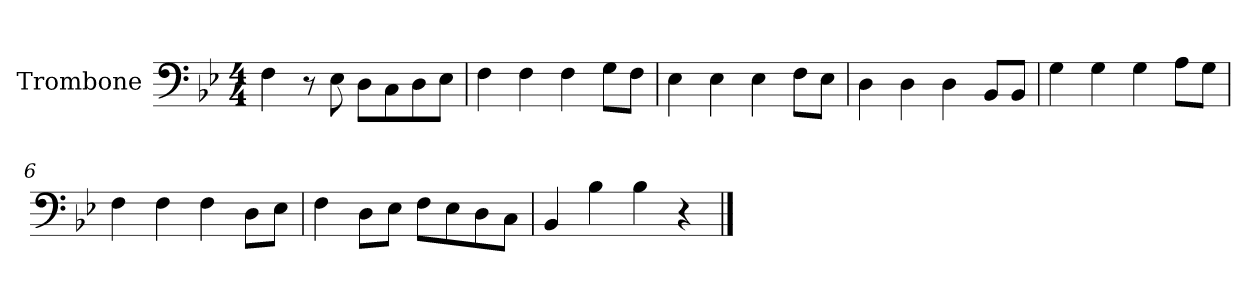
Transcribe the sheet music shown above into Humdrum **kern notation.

**kern
*part1
*staff1
*I"Trombone
*I'Tbn.
*clefF4
*k[b-e-]
*M4/4
=1
4F\
8r
8E-\
8D\L
8C\
8D\
8E-\J
=2
4F\
4F\
4F\
8G\L
8F\J
=3
4E-\
4E-\
4E-\
8F\L
8E-\J
=4
4D\
4D\
4D\
8BB-/L
8BB-/J
=5
4G\
4G\
4G\
8A\L
8G\J
!!LO:LB:g=z
=6
4F\
4F\
4F\
8D\L
8E-\J
=7
4F\
8D\L
8E-\J
8F\L
8E-\
8D\
8C\J
=8
4BB-/
4B-\
4B-\
4r
==
*-
